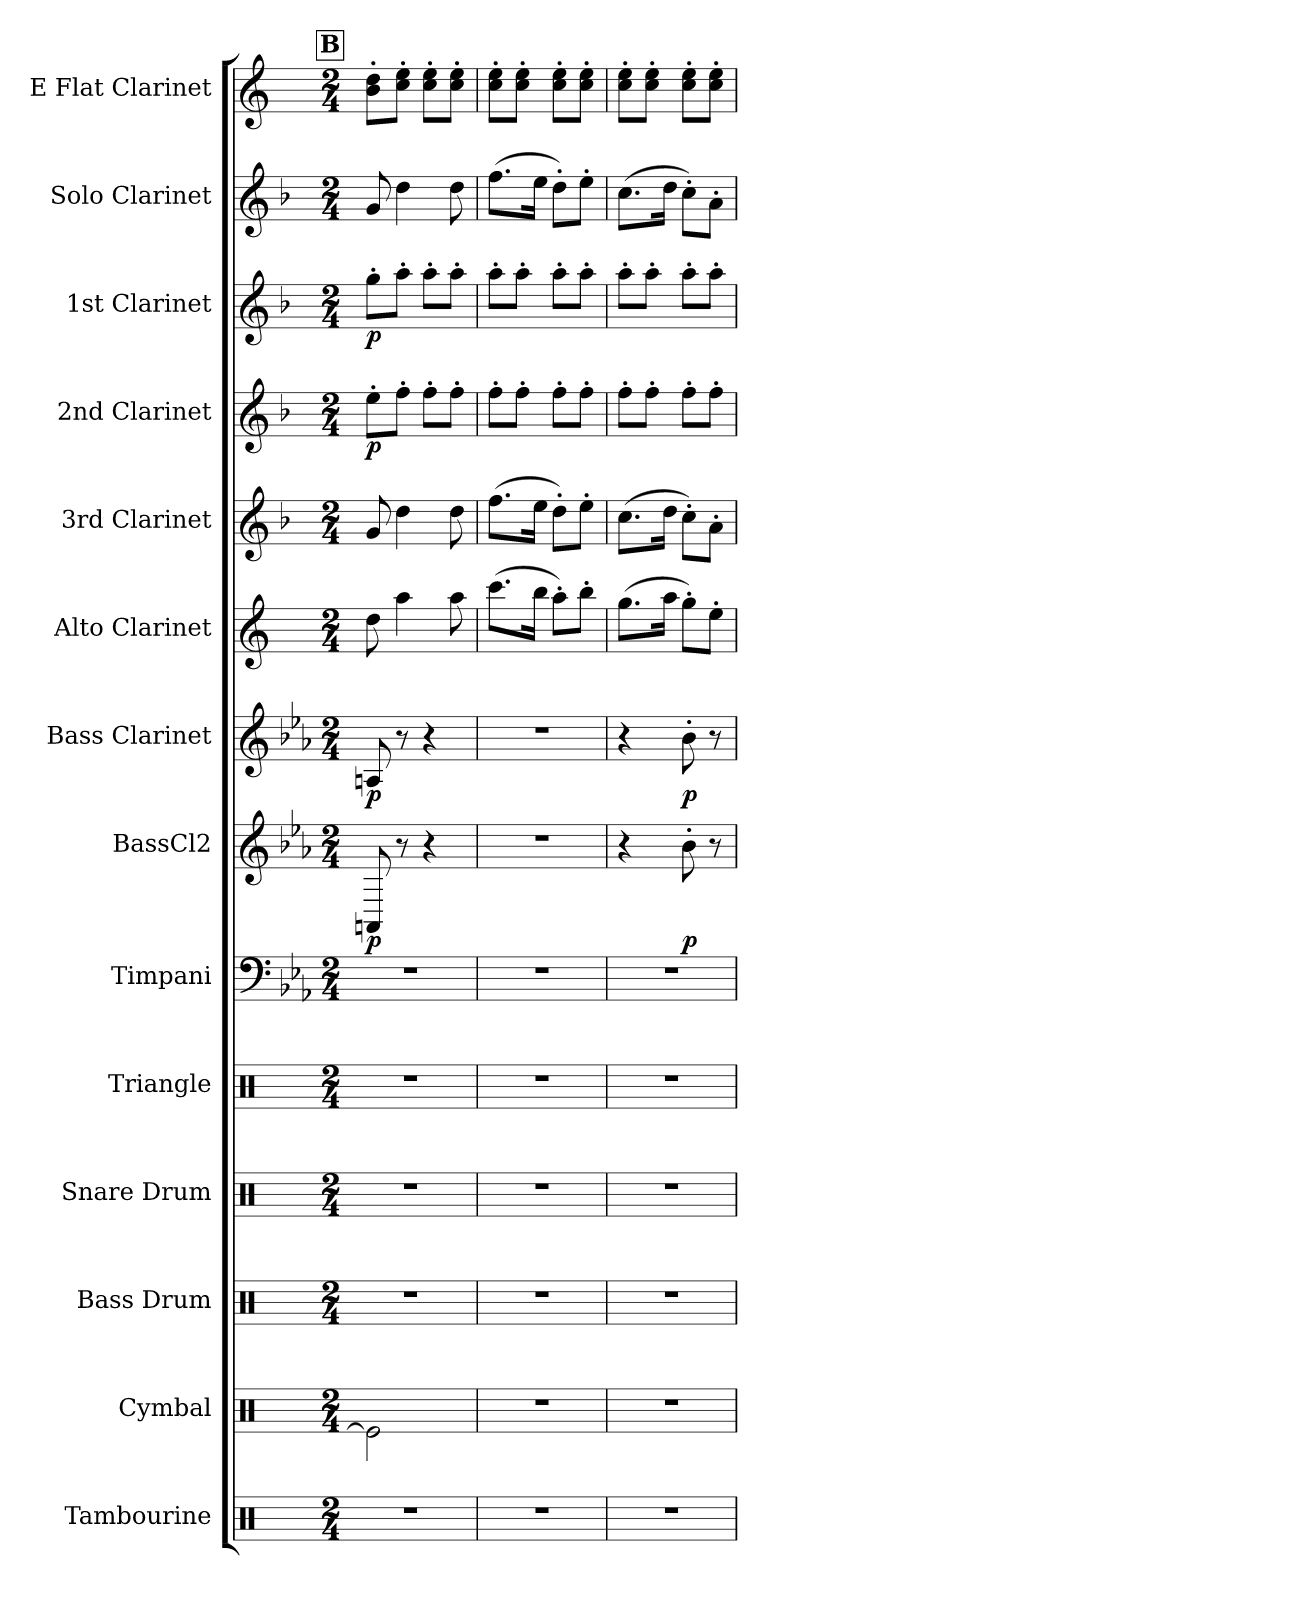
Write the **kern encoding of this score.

**kern	**kern	**kern	**kern	**kern	**kern	**kern	**dynam	**kern	**dynam	**kern	**kern	**kern	**dynam	**kern	**dynam	**kern	**kern
*part14	*part13	*part12	*part11	*part10	*part9	*part8	*part8	*part7	*part7	*part6	*part5	*part4	*part4	*part3	*part3	*part2	*part1
*staff14	*staff13	*staff12	*staff11	*staff10	*staff9	*staff8	*staff8	*staff7	*staff7	*staff6	*staff5	*staff4	*staff4	*staff3	*staff3	*staff2	*staff1
*I"Tambourine	*I"Cymbal	*I"Bass Drum	*I"Snare Drum	*I"Triangle	*I"Timpani	*I"BassCl2	*	*I"Bass Clarinet	*	*I"Alto Clarinet	*I"3rd Clarinet	*I"2nd Clarinet	*	*I"1st Clarinet	*	*I"Solo Clarinet	*I"E Flat Clarinet
*I'Tamb.	*I'Cym.	*I'B. Dr.	*I'Sn. Dr.	*I'Trgl.	*I'Timp.	*I'B. Cl2	*	*I'B. Cl.	*	*I'A. Cl.	*I'3rdCl.	*I'2nd Cl.	*	*I'1stCl.	*	*I'SoloCl.	*
!!LO:LB:g=z
*clefX	*clefX	*clefX	*clefX	*clefX	*clefF4	*clefG2	*	*clefG2	*	*clefG2	*clefG2	*clefG2	*	*clefG2	*	*clefG2	*clefG2
*	*	*	*	*	*	*ITrd8c14	*	*ITrd8c14	*	*ITrd5c9	*ITrd1c2	*ITrd1c2	*	*ITrd1c2	*	*ITrd1c2	*ITrd-2c-3
*k[]	*k[]	*k[]	*k[]	*k[]	*k[b-e-a-]	*k[b-e-a-]	*	*k[b-e-a-]	*	*k[b-e-a-]	*k[b-e-a-]	*k[b-e-a-]	*	*k[b-e-a-]	*	*k[b-e-a-]	*k[b-e-a-]
*M2/4	*M2/4	*M2/4	*M2/4	*M2/4	*M2/4	*M2/4	*	*M2/4	*	*M2/4	*M2/4	*M2/4	*	*M2/4	*	*M2/4	*M2/4
!!LO:REH:place=s1:a:B:fs=12.9857:t=B
=174	=174	=174	=174	=174	=174	=174	=174	=174	=174	=174	=174	=174	=174	=174	=174	=174	=174
!	!	!	!	!	!	!	!LO:DY:b	!	!LO:DY:b	!	!	!	!LO:DY:b	!	!LO:DY:b	!	!
2r	2Re\]	2r	2r	2r	2r	8AAAn/	p	8AAn/	p	8f\	8f/	8dd'\L	p	8ff'\L	p	8f/	8dd\' 8ff\'L
.	.	.	.	.	.	8r	.	8r	.	4cc\	4cc\	8ee-'\J	.	8gg'\J	.	4cc\	8ee-\' 8gg\'J
.	.	.	.	.	.	4r	.	4r	.	.	.	8ee-'\L	.	8gg'\L	.	.	8ee-\' 8gg\'L
.	.	.	.	.	.	.	.	.	.	8cc\	8cc\	8ee-'\J	.	8gg'\J	.	8cc\	8ee-\' 8gg\'J
=175	=175	=175	=175	=175	=175	=175	=175	=175	=175	=175	=175	=175	=175	=175	=175	=175	=175
2r	2r	2r	2r	2r	2r	2r	.	2r	.	(8.ee-\L	(8.ee-\L	8ee-'\L	.	8gg'\L	.	(8.ee-\L	8ee-\' 8gg\'L
.	.	.	.	.	.	.	.	.	.	.	.	8ee-'\J	.	8gg'\J	.	.	8ee-\' 8gg\'J
.	.	.	.	.	.	.	.	.	.	16dd\Jk	16dd\Jk	.	.	.	.	16dd\Jk	.
.	.	.	.	.	.	.	.	.	.	8cc'\L)	8cc'\L)	8ee-'\L	.	8gg'\L	.	8cc'\L)	8ee-\' 8gg\'L
.	.	.	.	.	.	.	.	.	.	8dd'\J	8dd'\J	8ee-'\J	.	8gg'\J	.	8dd'\J	8ee-\' 8gg\'J
=176	=176	=176	=176	=176	=176	=176	=176	=176	=176	=176	=176	=176	=176	=176	=176	=176	=176
2r	2r	2r	2r	2r	2r	4r	.	4r	.	(8.b-\L	(8.b-\L	8ee-'\L	.	8gg'\L	.	(8.b-\L	8ee-\' 8gg\'L
.	.	.	.	.	.	.	.	.	.	.	.	8ee-'\J	.	8gg'\J	.	.	8ee-\' 8gg\'J
.	.	.	.	.	.	.	.	.	.	16cc\Jk	16cc\Jk	.	.	.	.	16cc\Jk	.
!	!	!	!	!	!	!	!LO:DY:b	!	!LO:DY:b	!	!	!	!	!	!	!	!
.	.	.	.	.	.	8B-'\	p	8B-'\	p	8b-'\L)	8b-'\L)	8ee-'\L	.	8gg'\L	.	8b-'\L)	8ee-\' 8gg\'L
.	.	.	.	.	.	8r	.	8r	.	8g'\J	8g'\J	8ee-'\J	.	8gg'\J	.	8g'\J	8ee-\' 8gg\'J
=	=	=	=	=	=	=	=	=	=	=	=	=	=	=	=	=	=
*-	*-	*-	*-	*-	*-	*-	*-	*-	*-	*-	*-	*-	*-	*-	*-	*-	*-
